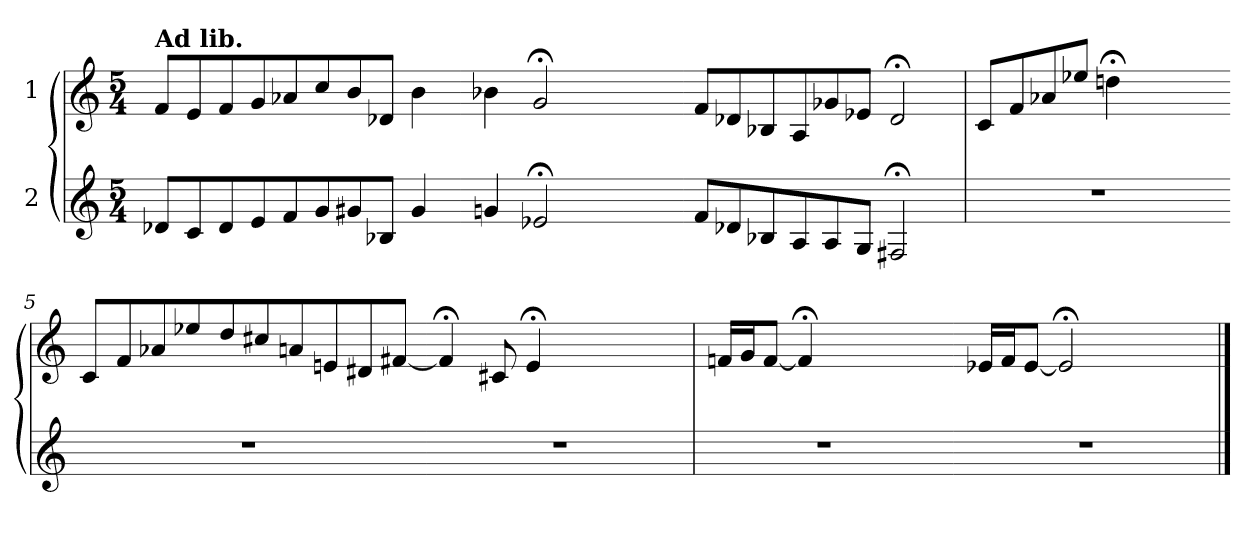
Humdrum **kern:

**kern	**kern
*part2	*part1
*staff2	*staff1
*I"2	*I"1
!!LO:PB:g=z
*clefG2	*clefG2
*k[]	*k[]
*M5/4	*M5/4
=1	=1
!	!LO:TX:a:B:t=Ad lib.
8d-Xi/L	8fi/L
8ci/	8ei/
8d-i/	8fi/
8ei/	8gi/
8fi/	8a-Xi/
8gi/	8cci/
8g#Xi/	8bi/
8B-Xi/J	8d-Xi/J
4g#i/	4bi\
=2-	=2-
4gni/	4b-Xi\
2e-X;i/	2g;i/
2ryy	2ryy
=3-	=3-
8fi/L	8fi/L
8d-Xi/	8d-Xi/
8B-Xi/	8B-Xi/
8Ai/	8Ai/
8Ai/	8g-Xi/
8Gi/J	8e-Xi/J
2F#X;i/	2d-;i/
!!LO:LB:g=z
=4	=4
!LO:N:vis=1	!
4%5r	8ci/L
.	8fi/
.	8a-Xi/
.	8ee-Xi/J
.	4ddn;i\
.	2ryy
=5-	=5-
!LO:N:vis=1	!
4%5r	8ci/L
.	8fi/
.	8a-Xi/
.	8ee-Xi/
.	8ddi/
.	8cc#Xi/
.	8ani/
.	8eni/
.	8d#Xi/
.	[<8f#Xi/J
=6-	=6-
!LO:N:vis=1	!
4%5r	4f#;i/]
.	8c#Xi/
.	4e;i/
.	8ryy
.	2ryy
!!LO:LB:g=z
=7	=7
!LO:N:vis=1	!
4%5r	16fni/LL
.	16gi/J
.	[<8fi/J
.	4f;i/]
.	2.ryy
=8-	=8-
!LO:N:vis=1	!
4%5r	16e-Xi/LL
.	16fi/J
.	[<8e-i/J
.	2e-;i/]
.	2ryy
==	==
*-	*-
